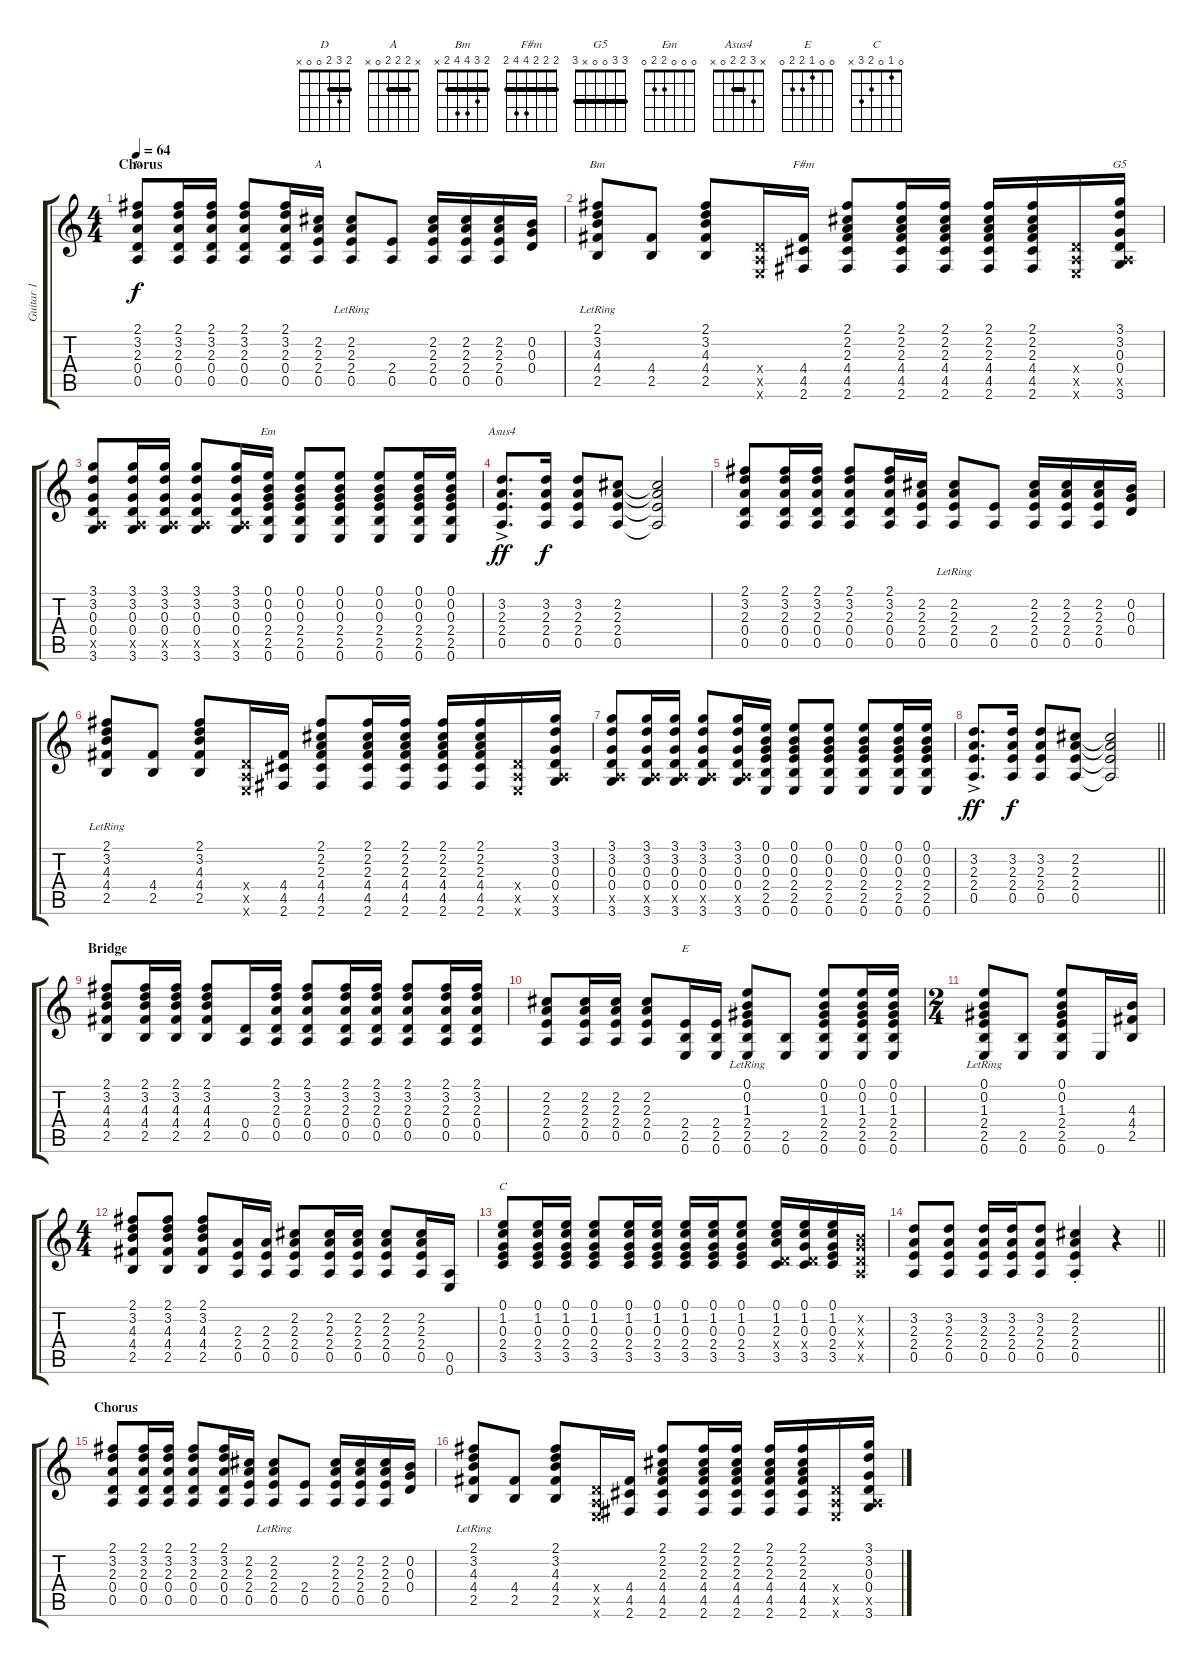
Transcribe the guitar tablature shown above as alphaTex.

\track ("Guitar 1" "Guitar 1") {instrument acousticguitarsteel}
\staff {score tabs}
\tuning (E4 B3 G3 D3 A2 E2) {hide}
\chord ("D" 2 3 2 0 0 x) {barre 2}
\chord ("A" x 2 2 2 0 x) {barre 2}
\chord ("Bm" 2 3 4 4 2 x) {barre 2}
\chord ("F#m" 2 2 2 4 4 2) {barre 2}
\chord ("G5" 3 3 0 0 x 3) {barre 3}
\chord ("Em" 0 0 0 2 2 0)
\chord ("Asus4" x 3 2 2 0 x) {barre 2}
\chord ("E" 0 0 1 2 2 0)
\chord ("C" 0 1 0 2 3 x)
\ts (4 4)
\section ("" "Chorus")
\tempo 64
\clef g2
\ks c
(2.1 3.2 2.3 0.4 0.5).8{ch "D" dy f} (2.1 3.2 2.3 0.4 0.5).16 (2.1 3.2 2.3 0.4 0.5).16 (2.1 3.2 2.3 0.4 0.5).8 (2.1 3.2 2.3 0.4 0.5).16 (2.2 2.3 2.4 0.5).16{ch "A"} (2.2{lr} 2.3{lr} 2.4 0.5).8 (2.4 0.5).8 (2.2 2.3 2.4 0.5).16 (2.2 2.3 2.4 0.5).16 (2.2 2.3 2.4 0.5).16 (0.2 0.3 0.4).16 |
(2.1{lr} 3.2{lr} 4.3{lr} 4.4 2.5).8{ch "Bm"} (4.4 2.5).8 (2.1 3.2 4.3 4.4 2.5).8 (0.4{x} 0.5{x} 0.6{x}).16 (4.4 4.5 2.6).16{ch "F#m"} (2.1 2.2 2.3 4.4 4.5 2.6).8 (2.1 2.2 2.3 4.4 4.5 2.6).16 (2.1 2.2 2.3 4.4 4.5 2.6).16 (2.1 2.2 2.3 4.4 4.5 2.6).16 (2.1 2.2 2.3 4.4 4.5 2.6).16 (0.4{x} 0.5{x} 0.6{x}).16 (3.1 3.2 0.3 0.4 0.5{x} 3.6).16{ch "G5"} |
(3.1 3.2 0.3 0.4 0.5{x} 3.6).8 (3.1 3.2 0.3 0.4 0.5{x} 3.6).16 (3.1 3.2 0.3 0.4 0.5{x} 3.6).16 (3.1 3.2 0.3 0.4 0.5{x} 3.6).8 (3.1 3.2 0.3 0.4 0.5{x} 3.6).16 (0.1 0.2 0.3 2.4 2.5 0.6).16{ch "Em"} (0.1 0.2 0.3 2.4 2.5 0.6).8 (0.1 0.2 0.3 2.4 2.5 0.6).8 (0.1 0.2 0.3 2.4 2.5 0.6).8 (0.1 0.2 0.3 2.4 2.5 0.6).16 (0.1 0.2 0.3 2.4 2.5 0.6).16 |
(3.2{ac} 2.3{ac} 2.4{ac} 0.5{ac}).8{d ch "Asus4" dy ff} (3.2 2.3 2.4 0.5).16{dy f} (3.2 2.3 2.4 0.5).8 (2.2 2.3 2.4 0.5).8 (2.2{t} 2.3{t} 2.4{t} 0.5{t}).2 |
(2.1 3.2 2.3 0.4 0.5).8 (2.1 3.2 2.3 0.4 0.5).16 (2.1 3.2 2.3 0.4 0.5).16 (2.1 3.2 2.3 0.4 0.5).8 (2.1 3.2 2.3 0.4 0.5).16 (2.2 2.3 2.4 0.5).16 (2.2{lr} 2.3{lr} 2.4 0.5).8 (2.4 0.5).8 (2.2 2.3 2.4 0.5).16 (2.2 2.3 2.4 0.5).16 (2.2 2.3 2.4 0.5).16 (0.2 0.3 0.4).16 |
(2.1{lr} 3.2{lr} 4.3{lr} 4.4 2.5).8 (4.4 2.5).8 (2.1 3.2 4.3 4.4 2.5).8 (0.4{x} 0.5{x} 0.6{x}).16 (4.4 4.5 2.6).16 (2.1 2.2 2.3 4.4 4.5 2.6).8 (2.1 2.2 2.3 4.4 4.5 2.6).16 (2.1 2.2 2.3 4.4 4.5 2.6).16 (2.1 2.2 2.3 4.4 4.5 2.6).16 (2.1 2.2 2.3 4.4 4.5 2.6).16 (0.4{x} 0.5{x} 0.6{x}).16 (3.1 3.2 0.3 0.4 0.5{x} 3.6).16 |
(3.1 3.2 0.3 0.4 0.5{x} 3.6).8 (3.1 3.2 0.3 0.4 0.5{x} 3.6).16 (3.1 3.2 0.3 0.4 0.5{x} 3.6).16 (3.1 3.2 0.3 0.4 0.5{x} 3.6).8 (3.1 3.2 0.3 0.4 0.5{x} 3.6).16 (0.1 0.2 0.3 2.4 2.5 0.6).16 (0.1 0.2 0.3 2.4 2.5 0.6).8 (0.1 0.2 0.3 2.4 2.5 0.6).8 (0.1 0.2 0.3 2.4 2.5 0.6).8 (0.1 0.2 0.3 2.4 2.5 0.6).16 (0.1 0.2 0.3 2.4 2.5 0.6).16 |
\barLineRight lightlight
(3.2{ac} 2.3{ac} 2.4{ac} 0.5{ac}).8{d dy ff} (3.2 2.3 2.4 0.5).16{dy f} (3.2 2.3 2.4 0.5).8 (2.2 2.3 2.4 0.5).8 (2.2{t} 2.3{t} 2.4{t} 0.5{t}).2 |
\section ("" "Bridge")
(2.1 3.2 4.3 4.4 2.5).8 (2.1 3.2 4.3 4.4 2.5).16 (2.1 3.2 4.3 4.4 2.5).16{beam split} (2.1 3.2 4.3 4.4 2.5).8 (0.4 0.5).16 (2.1 3.2 2.3 0.4 0.5).16 (2.1 3.2 2.3 0.4 0.5).8 (2.1 3.2 2.3 0.4 0.5).16 (2.1 3.2 2.3 0.4 0.5).16 (2.1 3.2 2.3 0.4 0.5).8 (2.1 3.2 2.3 0.4 0.5).16 (2.1 3.2 2.3 0.4 0.5).16 |
(2.2 2.3 2.4 0.5).8 (2.2 2.3 2.4 0.5).16 (2.2 2.3 2.4 0.5).16 (2.2 2.3 2.4 0.5).8 (2.4 2.5 0.6).16{ch "E"} (2.4 2.5 0.6).16 (0.1{lr} 0.2{lr} 1.3{lr} 2.4{lr} 2.5 0.6).8 (2.5 0.6).8 (0.1 0.2 1.3 2.4 2.5 0.6).8 (0.1 0.2 1.3 2.4 2.5 0.6).16 (0.1 0.2 1.3 2.4 2.5 0.6).16 |
\ts (2 4)
(0.1{lr} 0.2{lr} 1.3{lr} 2.4{lr} 2.5 0.6).8 (2.5 0.6).8{beam split} (0.1 0.2 1.3 2.4 2.5 0.6).8 0.6.16 (4.3 4.4 2.5).16 |
\ts (4 4)
(2.1 3.2 4.3 4.4 2.5).8 (2.1 3.2 4.3 4.4 2.5).8 (2.1 3.2 4.3 4.4 2.5).8 (2.3 2.4 0.5).16 (2.3 2.4 0.5).16 (2.2 2.3 2.4 0.5).8 (2.2 2.3 2.4 0.5).16 (2.2 2.3 2.4 0.5).16 (2.2 2.3 2.4 0.5).8 (2.2 2.3 2.4 0.5).16 (0.5 0.6).16 |
(0.1 1.2 0.3 2.4 3.5).8{ch "C"} (0.1 1.2 0.3 2.4 3.5).16 (0.1 1.2 0.3 2.4 3.5).16 (0.1 1.2 0.3 2.4 3.5).8 (0.1 1.2 0.3 2.4 3.5).16 (0.1 1.2 0.3 2.4 3.5).16 (0.1 1.2 0.3 2.4 3.5).16 (0.1 1.2 0.3 2.4 3.5).16 (0.1 1.2 0.3 2.4 3.5).8 (0.1 1.2 2.3 0.4{x} 3.5).16 (0.1 1.2 0.3 0.4{x} 3.5).16 (0.1 1.2 0.3 2.4 3.5).16 (0.2{x} 0.3{x} 0.4{x} 0.5{x}).16 |
\barLineRight lightlight
(3.2 2.3 2.4 0.5).8 (3.2 2.3 2.4 0.5).8 (3.2 2.3 2.4 0.5).16 (3.2 2.3 2.4 0.5).16 (3.2 2.3 2.4 0.5).8 (2.2{st} 2.3{st} 2.4{st} 0.5{st}).4 r.4 |
\section ("" "Chorus")
(2.1 3.2 2.3 0.4 0.5).8 (2.1 3.2 2.3 0.4 0.5).16 (2.1 3.2 2.3 0.4 0.5).16 (2.1 3.2 2.3 0.4 0.5).8 (2.1 3.2 2.3 0.4 0.5).16 (2.2 2.3 2.4 0.5).16 (2.2{lr} 2.3{lr} 2.4 0.5).8 (2.4 0.5).8 (2.2 2.3 2.4 0.5).16 (2.2 2.3 2.4 0.5).16 (2.2 2.3 2.4 0.5).16 (0.2 0.3 0.4).16 |
(2.1{lr} 3.2{lr} 4.3{lr} 4.4 2.5).8 (4.4 2.5).8 (2.1 3.2 4.3 4.4 2.5).8 (0.4{x} 0.5{x} 0.6{x}).16 (4.4 4.5 2.6).16 (2.1 2.2 2.3 4.4 4.5 2.6).8 (2.1 2.2 2.3 4.4 4.5 2.6).16 (2.1 2.2 2.3 4.4 4.5 2.6).16 (2.1 2.2 2.3 4.4 4.5 2.6).16 (2.1 2.2 2.3 4.4 4.5 2.6).16 (0.4{x} 0.5{x} 0.6{x}).16 (3.1 3.2 0.3 0.4 0.5{x} 3.6).16
